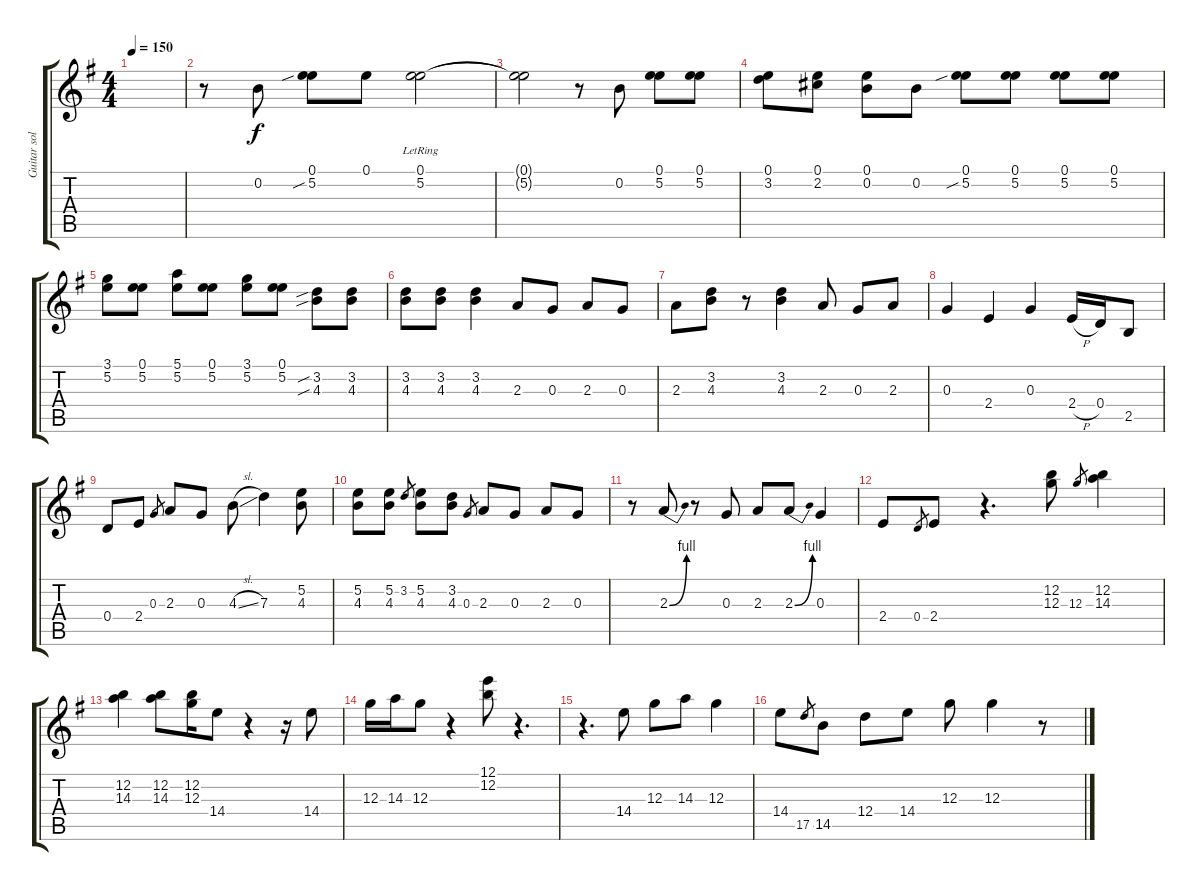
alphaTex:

\track ("Guitar solo" "Guitar sol") {instrument electricguitarclean}
\staff {score tabs}
\tuning (E4 B3 G3 D3 A2 E2) {hide}
\ts (4 4)
\tempo 150
\clef g2
\ks eminor
|
r.8 0.2.8 (0.1 5.2{sib}).8 0.1.8 (0.1{lr} 5.2{lr}).2 |
(0.1{t} 5.2{t}).2 r.8 0.2.8 (0.1 5.2).8 (0.1 5.2).8 |
(0.1 3.2).8 (0.1 2.2).8 (0.1 0.2).8 0.2.8 (0.1 5.2{sib}).8 (0.1 5.2).8 (0.1 5.2).8 (0.1 5.2).8 |
(3.1 5.2).8 (0.1 5.2).8 (5.1 5.2).8 (0.1 5.2).8 (3.1 5.2).8 (0.1 5.2).8 (3.2{sib} 4.3{sib}).8 (3.2 4.3).8 |
(3.2 4.3).8 (3.2 4.3).8 (3.2 4.3).4 2.3.8 0.3.8 2.3.8 0.3.8 |
2.3.8 (3.2 4.3).8 r.8 (3.2 4.3).4 2.3.8 0.3.8 2.3.8 |
0.3.4 2.4.4 0.3.4 2.4{h}.16 0.4.16 2.5.8 |
0.4.8 2.4.8 0.3.8{gr} 2.3.8 0.3.8 4.3{sl}.8 7.3.4 (5.2 4.3).8 |
(5.2 4.3).8 (5.2 4.3).8 3.2.8{gr} (5.2 4.3).8 (3.2 4.3).8 0.3.8{gr} 2.3.8 0.3.8 2.3.8 0.3.8 |
r.8 2.3{be (bend 0 0 60 4)}.8 r.8 0.3.8 2.3.8 2.3{be (bend 0 0 60 4)}.8 0.3.4 |
2.4.8 0.4.8{gr} 2.4.8 r.4{d} (12.2 12.3).8 12.3.8{gr} (12.2 14.3).4 |
(12.2 14.3).4 (12.2 14.3).8 (12.2 12.3).16 14.4.8 r.4 r.16 14.4.8 |
12.3.16 14.3.16 12.3.8 r.4 (12.1 12.2).8 r.4{d} |
r.4{d} 14.4.8 12.3.8 14.3.8 12.3.4 |
14.4.8 17.5.8{gr} 14.5.8 12.4.8 14.4.8 12.3.8 12.3.4 r.8
